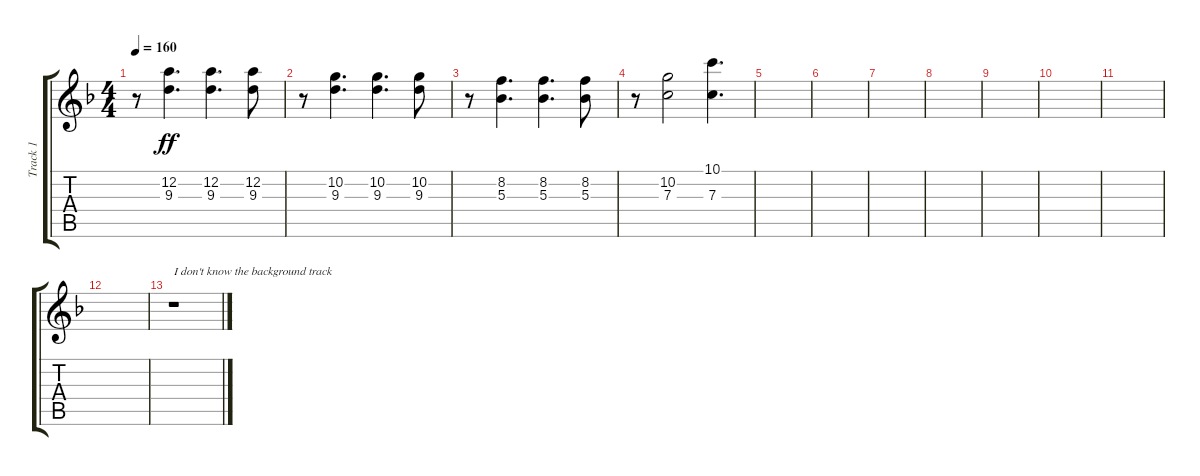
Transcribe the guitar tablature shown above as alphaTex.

\track ("Track 1" "Track 1") {instrument electricguitarjazz}
\staff {score tabs}
\tuning (D4 A3 F3 C3 G2 C2) {hide}
\ts (4 4)
\tempo 160
\clef g2
\ks dminor
r.8{dy ff} (12.2 9.3).4{d instrument electricguitarjazz} (12.2 9.3).4{d} (12.2 9.3).8 |
r.8 (10.2 9.3).4{d} (10.2 9.3).4{d} (10.2 9.3).8 |
r.8 (8.2 5.3).4{d} (8.2 5.3).4{d} (8.2 5.3).8 |
r.8 (10.2 7.3).2 (10.1 7.3).4{d} |
|
|
|
|
|
|
|
|
r.1{txt "I don't know the background track"}
